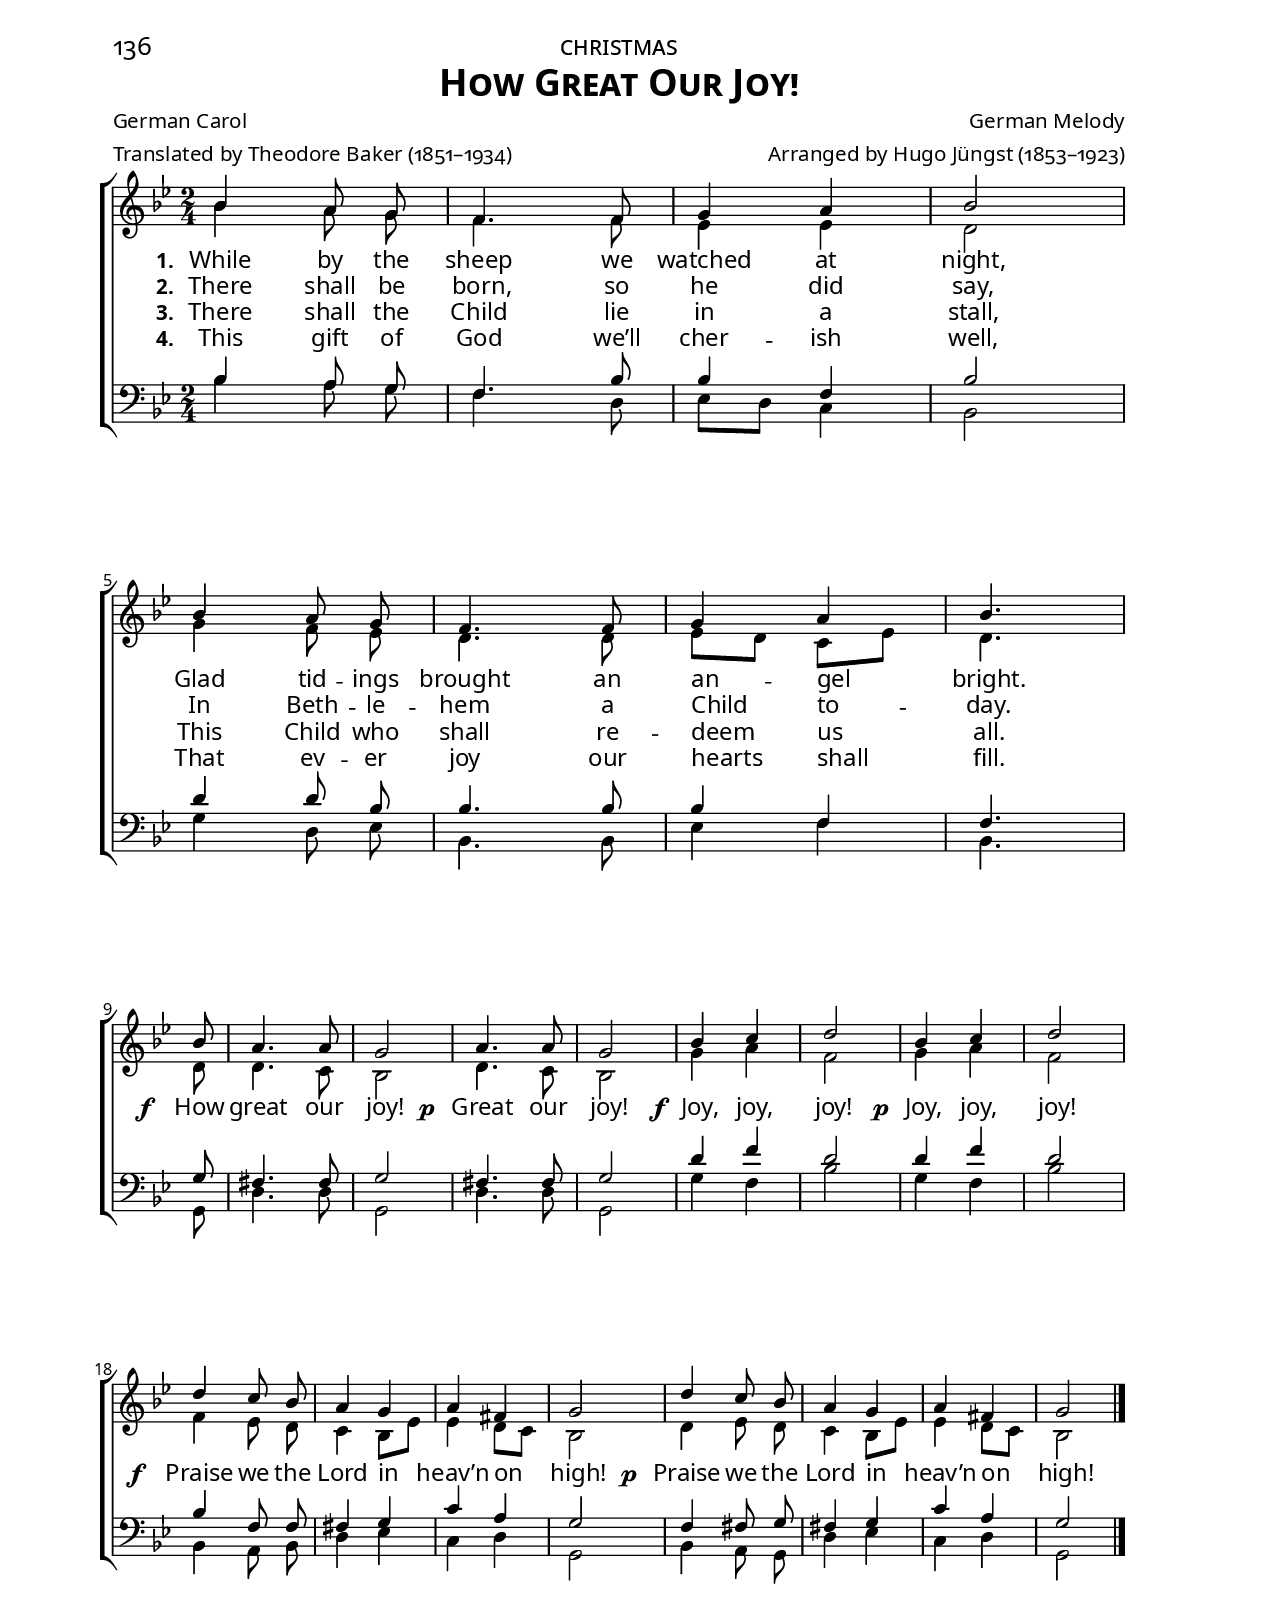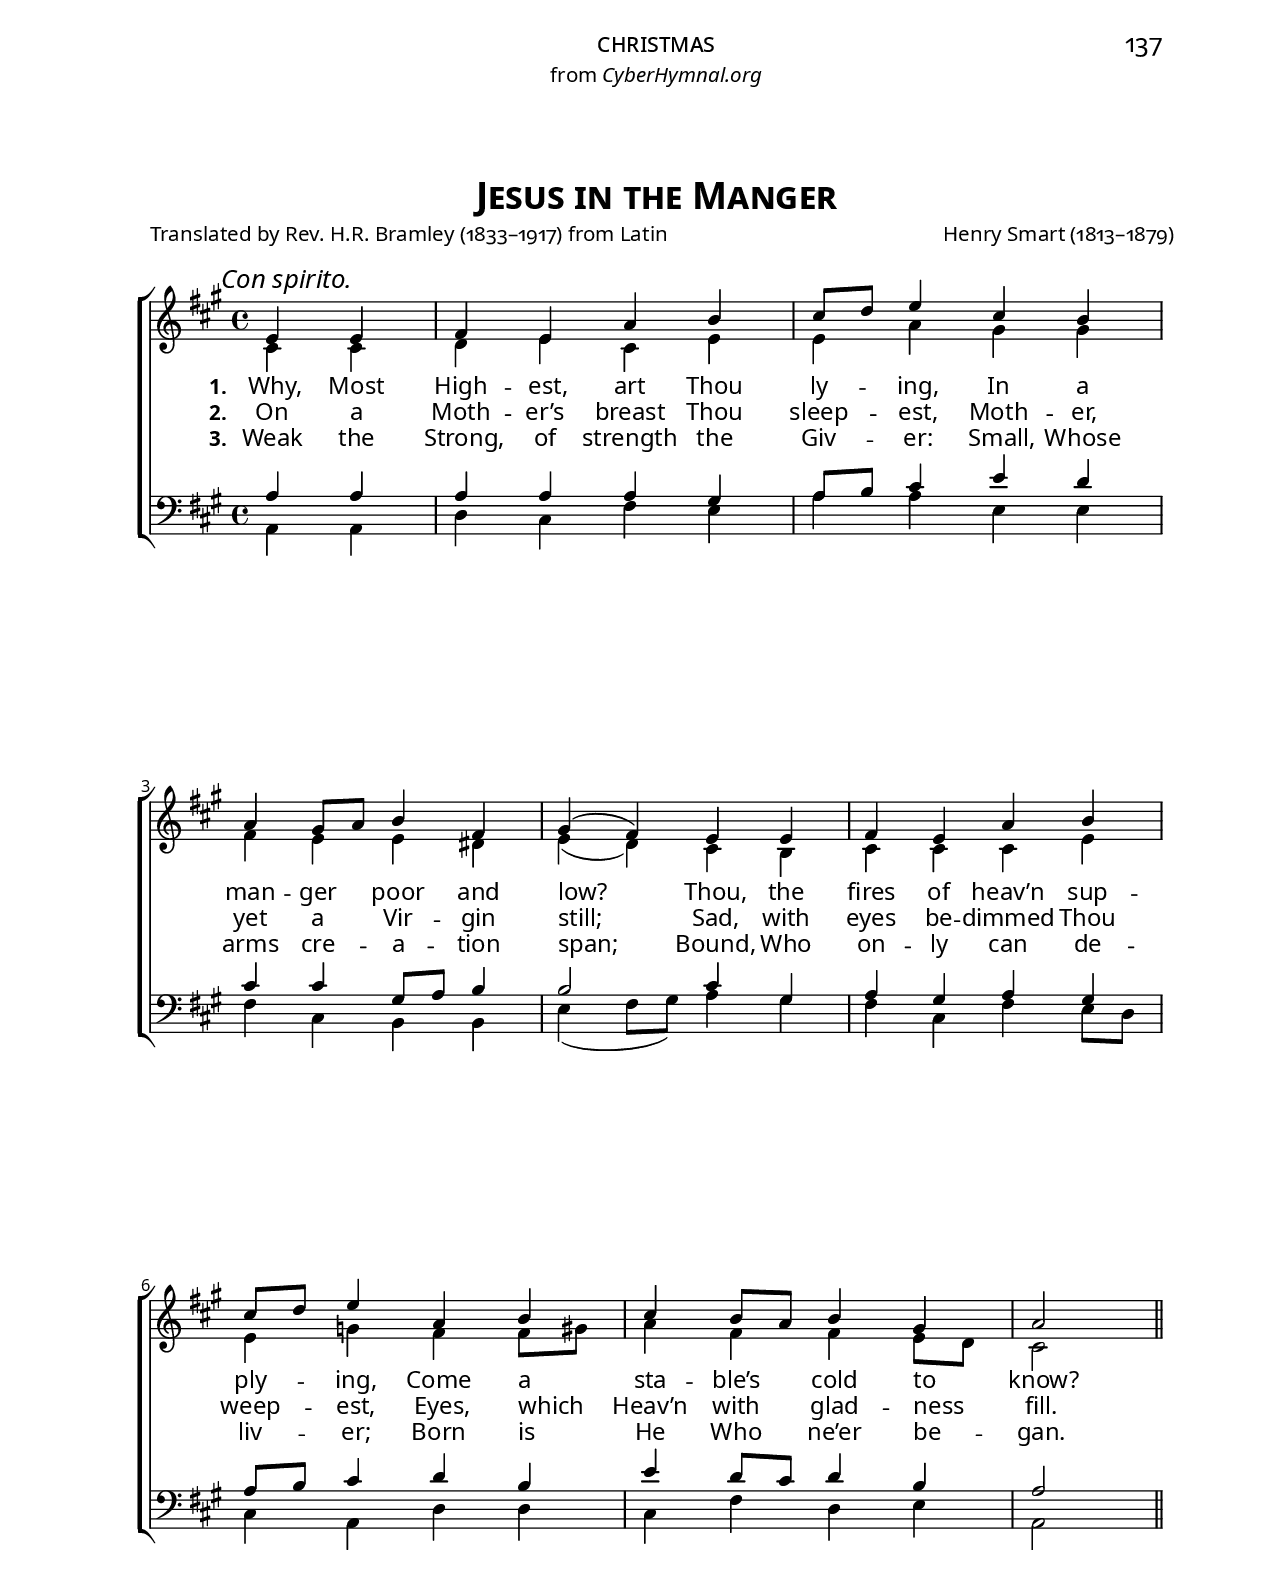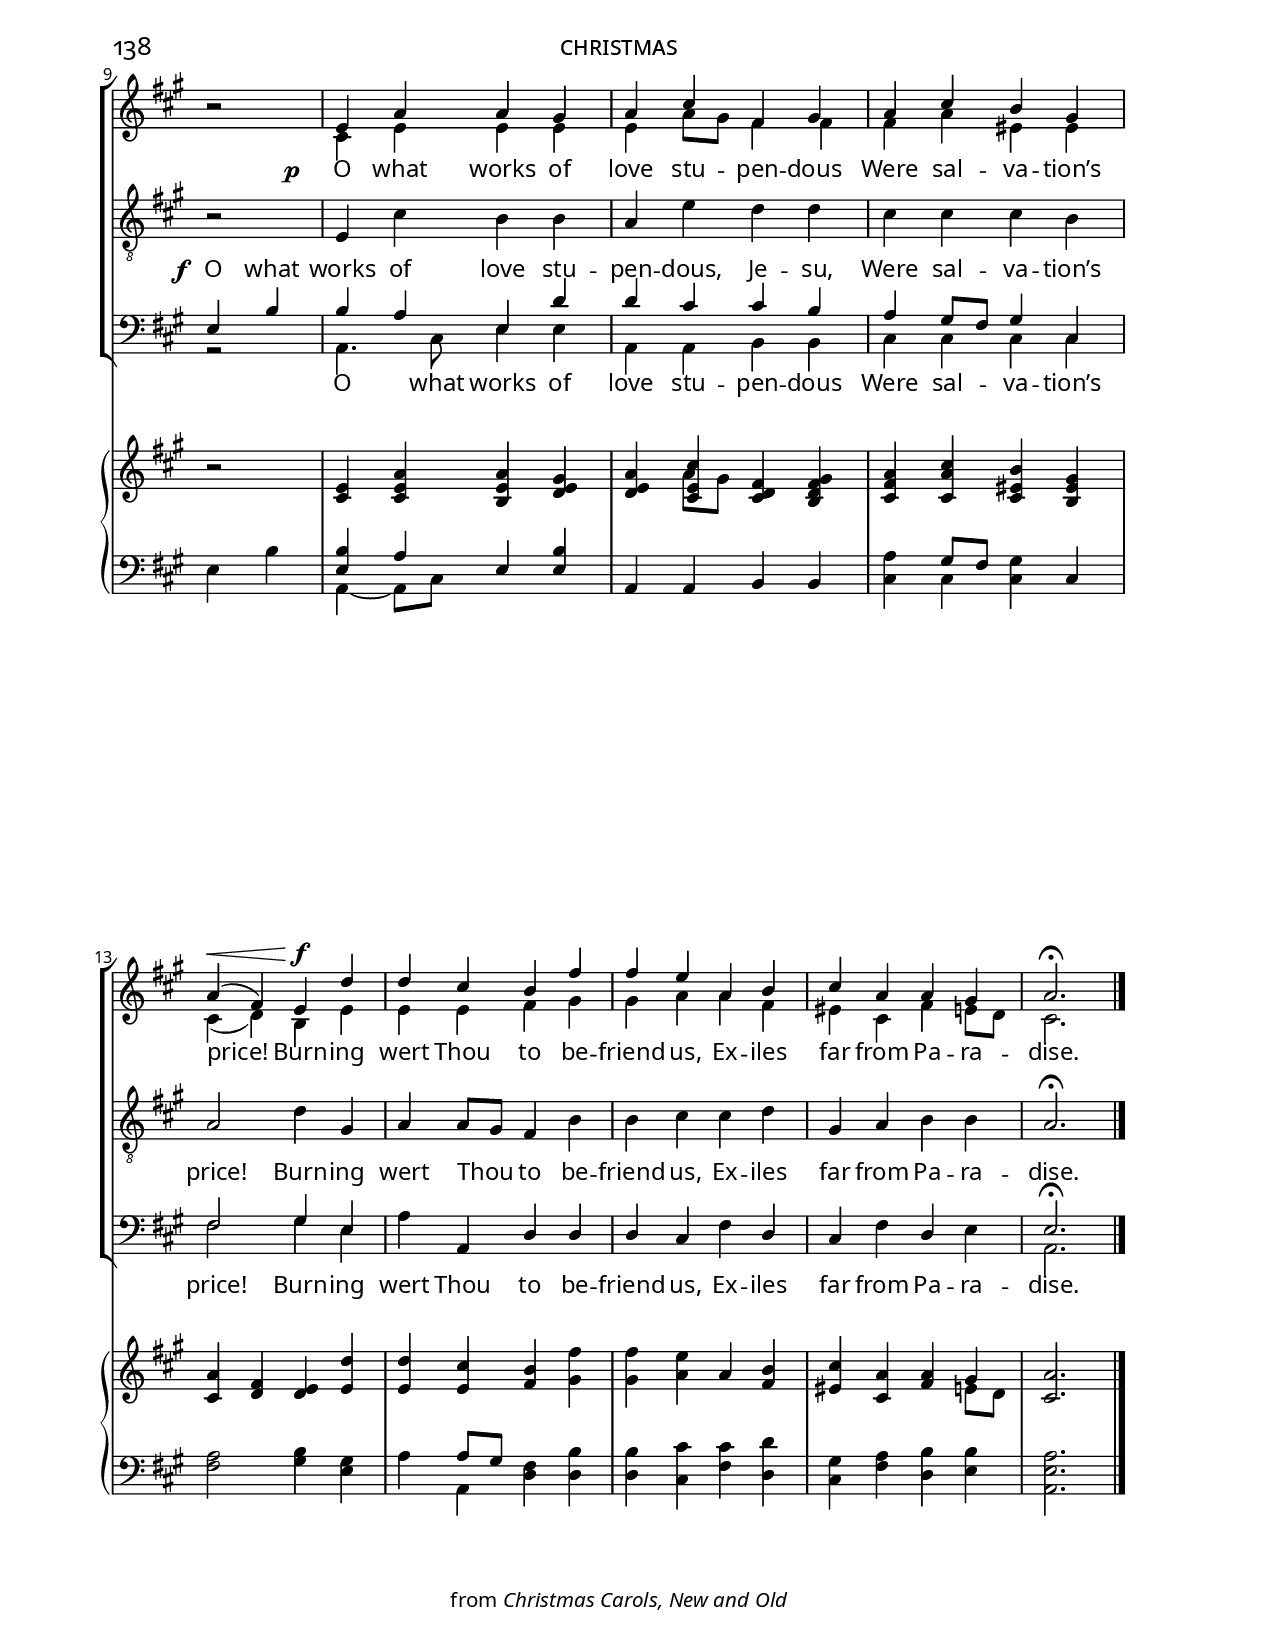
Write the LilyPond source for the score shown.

\version "2.14.2"
\include "util.ly"
\paper {
  print-all-headers = ##t
  paper-height = 11\in
  paper-width = 8.5\in
  indent = 0\in
  %system-system-spacing = #'((basic-distance . 10) (padding . 0))
  system-system-spacing =
    #'((basic-distance . 0)
       (minimum-distance . 0)
       (padding . -5)
       (stretchability . 100))
  score-markup-spacing =
    #'((basic-distance . 0)
       (minimum-distance . 0)
       (padding . 0)
       (stretchability . 0))
  ragged-last-bottom = ##f
  ragged-bottom = ##f
  two-sided = ##t
  inner-margin = 1\in
  outer-margin = 0.75\in
  top-margin = 0.26\in
  bottom-margin = 0.25\in
  first-page-number = #136
  print-first-page-number = ##t
  headerLine = \markup{\override #'(font-name . "Garamond Premier Pro") \smallCapsOldStyle"christmas"}
  oddHeaderMarkup = \markup\fill-line{
     \override #'(font-name . "Garamond Premier Pro")\abs-fontsize #12.5
     \combine 
        \fill-line{"" \on-the-fly #print-page-number-check-first
        \oldStylePageNum""
        }
        \fill-line{\headerLine}
  }
  evenHeaderMarkup = \markup {
     \override #'(font-name . "Garamond Premier Pro")\abs-fontsize #12.5
     \combine
        \on-the-fly #print-page-number-check-first
        \oldStylePageNum""
        \fill-line{\headerLine}
  }
}
#(set-global-staff-size 18) \paper{ #(define fonts (make-pango-font-tree "Garamond Premier Pro" "Garamond Premier Pro" "Garamond Premier Pro" (/ 18 20))) }
global = {
  \key bes \major
  \time 2/4
  \autoBeamOff
}

sopMusic = \relative c' {
bes'4 a8 g |
f4. f8 |
g4 a |
bes2 |
bes4 a8  g |
f4. f8 |

g4 a |
bes4. bes8 |
a4. a8 |
g2 |
a4. a8 |
g2 |

bes4 c |
d2 |
bes4 c |
d2 | \break
d4 c8 bes |
a4 g |

a4 fis |
g2 |
d'4 c8 bes |
a4 g |
a fis |
g2 \bar "|."
}

altoMusic = \relative c' {
bes'4 a8 g |
f4. f8 |
ees4 ees |
d2 |
g4 f8 ees |
d4. d8 |

ees8[ d] c[ ees] |
d4. d8 |
d4. c8 |
bes2 |
d4. c8 |
bes2 |

g'4 a |
f2 |
g4 a |
f2 |
f4 ees8 d |
c4 bes8[ ees] |

ees4 d8[ c] |
bes2 |
d4 ees8 d |
c4 bes8[ ees] |
ees4 d8[ c] |
bes2 \bar "|."
}
altoWords = {
  \dropLyricsIX
  \lyricmode {
    \set stanza = #"1. "
    While by the sheep we watched at night,
    Glad tid -- ings brought an an -- gel bright.
  }
  \set stanza = \markup\dynamic"f  "
  \lyricmode {
    How great our joy!
  }
  \set stanza = \markup\dynamic"p "
  \lyricmode {
    Great our joy!
  }
  \set stanza = \markup\dynamic"f "
  \lyricmode {
    Joy, joy, joy!
  }
  \set stanza = \markup\dynamic"p "
  \lyricmode {
    Joy, joy, joy!
  }
  \set stanza = \markup\dynamic"f  "
  \lyricmode {
    Praise we the Lord in heav’n on high!
  }
  \set stanza = \markup\dynamic"  p "
  \lyricmode {
    Praise we the Lord in heav’n on high!
  }
}
altoWordsII = \lyricmode {
  \dropLyricsIX
%\markup\italic
  \set stanza = #"2. "
There shall be born, so he did say,
In Beth -- le -- hem a Child to -- day.
}
altoWordsIII = \lyricmode {
  \dropLyricsIX
  \set stanza = #"3. "
There shall the Child lie in a stall,
This Child who shall re -- deem us all.
}
altoWordsIV = \lyricmode {
  \dropLyricsIX
  \set stanza = #"4. "
This gift of God we’ll cher -- ish well,
That ev -- er joy our hearts shall fill.
}
altoWordsV = \lyricmode {
  \set stanza = #"5. "
  \set ignoreMelismata = ##t
}
altoWordsVI = \lyricmode {
  \set stanza = #"6. "
  \set ignoreMelismata = ##t
}
tenorMusic = \relative c' {
bes4 a8 g |
f4. bes8 |
bes4 f |
bes2 |
d4 d8 bes |
bes4. bes8 |

bes4 f |
\partial 4. f4. |\break
\partial 8 g8 |
fis4. fis8 |
g2 |
fis4. fis8 |
g2 |

d'4 f |
d2 |
d4 f |
d2 |
bes4 f8 f |
fis4 g |

c a |
g2 |
f4 fis8 g |
fis4 g |
c a |
g2 \bar "|."

}
tenorWords = \lyricmode {

}

bassMusic = \relative c {
bes'4 a8 g |
f4. d8 |
ees[ d] c4 |
bes2 |
g'4 d8 ees |
bes4. bes8 |

ees4 f |
bes,4. g8 |
d'4. d8 |
g,2 |
d'4. d8 |
g,2 |

g'4 f |
bes2 |
g4 f |
bes2 |
bes,4 a8 bes |
d4 ees |

c d |
g,2 |
bes4 a8 g |
d'4 ees |
c d |
g,2 \bar "|."
}
bassWords = \lyricmode {

}

pianoRH = \relative c' {
  
}
pianoLH = \relative c' {
  
}

\score {
  <<
   \new ChoirStaff <<
    \new Staff = women <<
      \new Voice = "sopranos" { \voiceOne << \global \sopMusic >> }
      \new Voice = "altos" { \voiceTwo << \global \altoMusic >> }
    >>
    \new Lyrics = "altosVI"  \with { alignBelowContext = #"women" } \lyricsto "altos" \altoWordsVI
    \new Lyrics = "altosV"  \with { alignBelowContext = #"women" } \lyricsto "altos" \altoWordsV
    \new Lyrics = "altosIV"  \with { alignBelowContext = #"women" } \lyricsto "altos" \altoWordsIV
    \new Lyrics = "altosIII"  \with { alignBelowContext = #"women" } \lyricsto "altos" \altoWordsIII
    \new Lyrics = "altosII"  \with { alignBelowContext = #"women" } \lyricsto "altos" \altoWordsII
    \new Lyrics = "altos"  \with { alignBelowContext = #"women" \override VerticalAxisGroup #'nonstaff-relatedstaff-spacing = #'((padding . -0.5)) } \lyricsto "altos" \altoWords
   \new Staff = men <<
      \clef bass
      \new Voice = "tenors" { \voiceOne << \global \tenorMusic >> }
      \new Voice = "basses" { \voiceTwo << \global \bassMusic >> }
    >>
    \new Lyrics \with { alignAboveContext = #"men" \override VerticalAxisGroup #'nonstaff-relatedstaff-spacing = #'((basic-distance . 1)) } \lyricsto "tenors" \tenorWords
    \new Lyrics \with { alignBelowContext = #"men" \override VerticalAxisGroup #'nonstaff-relatedstaff-spacing = #'((basic-distance . 1)) } \lyricsto "basses" \bassWords
  >>
%    \new PianoStaff << \new Staff { \new Voice { \pianoRH } } \new Staff { \clef "bass" \pianoLH } >>
  >>
  \layout {
  \context {
    \Lyrics
    \override LyricText #'font-size = #1.3
  }
    \context {
      \Score
      %\override SpacingSpanner #'base-shortest-duration = #(ly:make-moment 1 8)
      %\override SpacingSpanner #'common-shortest-duration = #(ly:make-moment 1 4)
    }
    \context {
      % Remove all empty staves
      % \Staff \RemoveEmptyStaves \override VerticalAxisGroup #'remove-first = ##t
    }
    \context {
      \Lyrics
      \override LyricText #'X-offset = #center-on-word
    }
  }
  \header {
    title = \markup{\override #'(font-name . "Garamond Premier Pro Semibold"){ \abs-fontsize #18 \smallCapsOldStyle"How Great Our Joy!"}}
    poet = \markup\oldStyleNum"German Carol"
    meter = \markup\oldStyleNum"Translated by Theodore Baker (1851–1934)"
    composer = \markup\oldStyleNum"German Melody"
    arranger = \markup\oldStyleNum"Arranged by Hugo Jüngst (1853–1923)"
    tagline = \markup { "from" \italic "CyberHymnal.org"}
  }
}
\markup\fill-line{\concat{"from " \italic "CyberHymnal.org"}}
\markup\vspace#2.8

















%IF_NOT_LESSER
global = {
  \key a \major
  \time 4/4
  \autoBeamOff
}
globalNoTime = {
  \key a \major
  \autoBeamOff
}
sopMusic = \relative c' {
  \once \override Score.RehearsalMark #'self-alignment-X = #LEFT
  \mark \markup\italic "Con spirito."
  \partial 2 e4 e |
  fis e a b |
  cis8[ d] e4 cis b |
  a gis8[ a] b4 fis |
  
  gis4( fis) e e |
  fis e a b |
  cis8[ d] e4 a, b |
  cis b8[ a] b4 gis |
  \partial 2 a2 \bar "||" \break
}
sopMusicII = \relative c' {
  \partial 2 b'2\rest |
  e,4 a a gis |
  a cis fis, gis |
  a cis b gis |
  
  a(^\< fis) e^\f d' |
  d cis b fis' |
  fis e a, b |
  cis a a gis |
  \partial 2. a2.\fermata \bar "|."
}
sopWords = \lyricmode {
  
}

altoMusic = \relative c' {
  cis4 cis |
  d e cis e |
  e a gis gis |
  fis e e dis |
  
  e( d) cis b |
  cis cis cis e |
  e g fis fis8[ gis] |
  a4 fis fis e8[ d] |
  cis2 \bar "||"
}
altoMusicII = \relative c' {
  s2 |
  cis4 e e e |
  e a8[ gis] fis4 fis |
  fis a eis eis |
  
  cis( d) b e |
  e e fis gis |
  gis a a fis |
  eis cis fis e8[ d] |
  cis2. \bar "|."
}
altoWords = \lyricmode {
  \dropLyricsV
  \set stanza = #"1. "
  Why, Most High -- est, art Thou ly -- ing, In a man -- ger poor and low?
  Thou, the fires of heav’n sup -- ply -- ing, Come a sta -- ble’s cold to know?
}
altoWordsII = \lyricmode {
  \dropLyricsV
%\markup\italic
  \set stanza = #"2. "
  On a Moth -- er’s breast Thou sleep -- est,
  Moth -- er, yet a Vir -- gin still;
  Sad, with eyes be -- dimmed Thou weep -- est,
  Eyes, which Heav’n with glad -- ness fill.
}
altoWordsIII = \lyricmode {
  \dropLyricsV
  \set stanza = #"3. "
  Weak the Strong, of strength the Giv -- er:
  Small, Whose arms cre -- a -- tion span;
  Bound, Who on -- ly can de -- liv -- er;
  Born is He Who ne’er be -- gan.
}
altoWordsIV = \lyricmode {
  \set stanza = #"4. "
  \set ignoreMelismata = ##t
}
altoWordsV = \lyricmode {
  \set stanza = #"5. "
  \set ignoreMelismata = ##t
}
altoWordsVI = \lyricmode {
  \set stanza = #"6. "
  \set ignoreMelismata = ##t
}
tenorMusic = \relative c' {
  a4 a |
  a a a gis |
  a8[ b] cis4 e d |
  cis cis gis8[ a] b4 |
  
  b2 cis4 gis |
  a gis a gis |
  a8[ b] cis4 d b |
  e d8[ cis] d4 b |
  a2 \bar "||"
}
tenorMusicII = \relative c {
  r2 |
  e4 cis' b b |
  a e' d d |
  cis cis cis b |
  
  a2 d4 gis, |
  a a8[ gis] fis4 b |
  b cis cis d |
  gis, a b b |
  a2.\fermata \bar "|."
}
tenorWords = \lyricmode {

}

bassMusic = \relative c {
  a4 a |
  d cis fis e |
  a a e e |
  fis cis b b |
  
  e( fis8[ gis]) a4 gis |
  fis cis fis e8[ d] |
  cis4 a d d |
  cis fis d e |
  a,2 \bar "||"
}
bassMusicII = \relative c {
  e4 b' |
  b a e d' |
  d cis cis b |
  a gis8[ fis] gis4 cis, |
  
  fis2 gis4 e |
  s a, d d |
  d cis s d |
  cis s d s |
  e2.\fermata \bar "|."
}
bassIIMusic = \relative c {
  g2\rest |
  a4. cis8 e4 e |
  a, a b b |
  cis cis cis cis |
  
  fis2 gis4 e |
  a s s s |
  s s fis s |
  s fis s e |
  a,2. \bar "|."
}
bassWords = \lyricmode {}
dropLyrics = {
  \override LyricText #'extra-offset = #'(0 . -1.3)
  \override LyricHyphen #'extra-offset = #'(0 . -1.3)
  \override LyricExtender #'extra-offset = #'(0 . -1.3)
  \override StanzaNumber #'extra-offset = #'(0 . -1.3)
}
bassWordsChorus = {
  \dropLyrics
  \set stanza = \markup\dynamic"f "
  \lyricmode {
    O what works of love stu -- pen -- dous,
    Je -- su,
    \set associatedVoice = "tenorsII"
    Were sal -- va -- tion’s price!
    Burn -- ing wert Thou to be -- friend us,
    Ex -- iles far from Pa -- ra -- dise.
  }
}
chorusWordsBass = {
  \lyricmode {
    O what works of love stu -- pen -- dous
    Were sal -- va -- tion’s price!
    Burn -- ing \set associatedVoice = "bassI" wert Thou to be -- friend \unset associatedVoice us,
    \set associatedVoice = "bassI" 
    Ex -- iles \unset associatedVoice far \set associatedVoice = "bassI" from \unset associatedVoice Pa -- ra -- dise.
  }
}
chorusWords = {
  \set stanza = \markup\dynamic"p"
  \lyricmode {
    O what works of love stu -- pen -- dous
    Were sal -- va -- tion’s price!
    Burn -- ing wert Thou to be -- friend us,
    Ex -- iles far from Pa -- ra -- dise.
  }
}
pianoRH = \relative c' {
  s1*8 |
  r2 |
  <cis e>4 <cis e a> <b e a> <d e gis> |
  << \new Voice { \voiceOne <d e a> <cis e cis'> <cis d fis> <b d fis gis> }
     \new Voice { \voiceTwo s4 a'8[ gis] s2 }
  >>
  <a fis cis>4 <cis a cis,> <b eis, cis> <gis eis b> |
  
  <a cis,> <fis d> <e d> <e d'> |
  <e d'> <e cis'> <fis b> <gis fis'> |
  <gis fis'> <a e'> a <fis b> |
  <eis cis'> <cis a'> <fis a> << \new Voice {\voiceOne gis} \new Voice {\voiceTwo e8[ d] } >> |
  <cis a'>2. \bar "|."
}
pianoLH = \relative c' {
  s1*8 |
  \partial 2 e,4 b' |
  << \new Voice { \voiceOne <b e,>4 a e <e b'> }
     \new Voice { \voiceTwo a,4~ a8[ cis] } >> |
  a4 a b b |
  <cis a'> << \new Voice {\voiceTwo cis} \new Voice {\voiceOne gis'8[ fis]}>> <gis cis,>4 cis, |
  
  <fis a>2 <gis b>4 <gis e> |
  a << \new Voice { \voiceOne a8[ gis] } \new Voice {\voiceTwo a,4} >> <d fis>4 <d b'> |
  <d b'> <cis cis'> <fis cis'> <d d'> |
  <cis gis'> <fis a> <d b'> <e b'> |
  <a e a,>2. \bar "|."
}

\score {
  <<
   \new ChoirStaff <<
    \new Lyrics = sopranos \with { \override VerticalAxisGroup #'nonstaff-relatedstaff-spacing = #'((basic-distance . 1)) }
    \new Staff = women <<
      \set Staff.explicitKeySignatureVisibility = #end-of-line-invisible
      \new Voice = "sopranos" { \voiceOne << \global \sopMusic >> }
      \new Voice = "altos" { \voiceTwo << \global \altoMusic >> }
    >>
    \new Lyrics \with { alignAboveContext = #"women" \override VerticalAxisGroup #'nonstaff-relatedstaff-spacing = #'((basic-distance . 1))} \lyricsto "sopranos" \sopWords
    \new Lyrics = "altosVI"  \with { alignBelowContext = #"women" \override VerticalAxisGroup #'nonstaff-relatedstaff-spacing = #'((basic-distance . 1))} \lyricsto "altos" \altoWordsVI
    \new Lyrics = "altosV"  \with { alignBelowContext = #"women" \override VerticalAxisGroup #'nonstaff-relatedstaff-spacing = #'((basic-distance . 1))} \lyricsto "altos" \altoWordsV
    \new Lyrics = "altosIV"  \with { alignBelowContext = #"women" \override VerticalAxisGroup #'nonstaff-relatedstaff-spacing = #'((basic-distance . 1))} \lyricsto "altos" \altoWordsIV
    \new Lyrics = "altosIII"  \with { alignBelowContext = #"women" \override VerticalAxisGroup #'nonstaff-relatedstaff-spacing = #'((basic-distance . 1))} \lyricsto "altos" \altoWordsIII
    \new Lyrics = "altosII"  \with { alignBelowContext = #"women" \override VerticalAxisGroup #'nonstaff-relatedstaff-spacing = #'((basic-distance . 1))} \lyricsto "altos" \altoWordsII
    \new Lyrics = "altos"  \with { alignBelowContext = #"women" \override VerticalAxisGroup #'nonstaff-relatedstaff-spacing = #'((basic-distance . 1))} \lyricsto "altos" \altoWords
   \new Staff = men <<
      \set Staff.explicitKeySignatureVisibility = #end-of-line-invisible
      \clef bass
      \new Voice = "tenors" { \voiceOne << \global \tenorMusic >> }
      \new Voice = "basses" { \voiceTwo << \global \bassMusic >> }
    >>
    \new Lyrics \with { alignAboveContext = #"men" \override VerticalAxisGroup #'nonstaff-relatedstaff-spacing = #'((basic-distance . 1)) } \lyricsto "tenors" \tenorWords
    \new Lyrics \with { alignBelowContext = #"men" } \lyricsto "basses" \bassWords
  >>
   \new ChoirStaff <<
    \new Staff = womenII <<
      \set Staff.explicitKeySignatureVisibility = #end-of-line-invisible
      \new Voice = "sopranosII" { \globalNoTime s1*8 \voiceOne \sopMusicII }
      \new Voice = "altosII" { \globalNoTime s1*8 \voiceTwo \altoMusicII }
    >>
    \new Lyrics \with { alignBelowContext = #"womenII" \override VerticalAxisGroup #'nonstaff-relatedstaff-spacing = #'((basic-distance . 1))} \lyricsto "sopranosII" \chorusWords
%    \new Staff = altosII <<
%      \new Voice = "altosII" { \globalNoTime s1*8 \altoMusicII }
%    >>
%    \new Lyrics \with { alignBelowContext = #"altosII" \override VerticalAxisGroup #'nonstaff-relatedstaff-spacing = #'((basic-distance . 1))} \lyricsto "altosII" \chorusWords
    \new Staff = tenorsII <<
      \set Staff.explicitKeySignatureVisibility = #end-of-line-invisible
      \clef "G_8"
      \new Voice = "tenorsII" { \globalNoTime s1*8 \tenorMusicII }
    >>
%    \new Lyrics \with { alignBelowContext = #"tenorsII" \override VerticalAxisGroup #'nonstaff-relatedstaff-spacing = #'((basic-distance . 1))} \lyricsto "tenorsII" \chorusWords
    \new Staff = bassesII <<
      \set Staff.explicitKeySignatureVisibility = #end-of-line-invisible
      \clef bass
      \new Voice = "bassI" { \globalNoTime \voiceOne s1*8 << \bassMusicII >> }
      \new Voice = "bassII" { \globalNoTime \voiceTwo s1*8 << \bassIIMusic >> }
    >>
    \new Lyrics \with { alignBelowContext = #"tenorsII" \override VerticalAxisGroup #'nonstaff-relatedstaff-spacing = #'((basic-distance . 1))} \lyricsto "bassI" \bassWordsChorus
    \new Lyrics \with { alignBelowContext = #"bassesII" \override VerticalAxisGroup #'nonstaff-relatedstaff-spacing = #'((basic-distance . 1))} \lyricsto "bassII" \chorusWordsBass
    
   >>
   \new PianoStaff <<
      \new Staff {
        \new Voice { \global \pianoRH }
      }
      \new Staff {
        \clef "bass" \global \pianoLH
      }
   >>
  >>
  \layout {
  \context {
    \Lyrics
    \override LyricText #'font-size = #1.3
  }

%6.14 \context {\Lyrics\override LyricText #'font-size = #0.8 }
    #(define fonts (make-pango-font-tree "Garamond Premier Pro" "Garamond Premier Pro" "Garamond Premier Pro" (/ 18 20)))
    \context {
      \Score
      %\override SpacingSpanner #'base-shortest-duration = #(ly:make-moment 1 8)
      %\override SpacingSpanner #'common-shortest-duration = #(ly:make-moment 1 4)
    }
    \context {
      % Remove all empty staves
      \Staff \RemoveEmptyStaves
      \override VerticalAxisGroup #'remove-first = ##t
    }
    \context {
      \Lyrics
      \override LyricText #'X-offset = #center-on-word
    }
  }
  \header {
    title = \markup{\override #'(font-name . "Garamond Premier Pro Semibold"){ \abs-fontsize #18 \smallCapsOldStyle"Jesus in the Manger"}}
    poet = \markup\oldStyleNum"Translated by Rev. H.R. Bramley (1833–1917) from Latin"
    composer = \markup\oldStyleNum"Henry Smart (1813–1879)"
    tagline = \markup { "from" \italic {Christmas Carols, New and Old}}
  }
}
\header {
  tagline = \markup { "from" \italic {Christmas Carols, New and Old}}
}
%END_IF_NOT_LESSER

